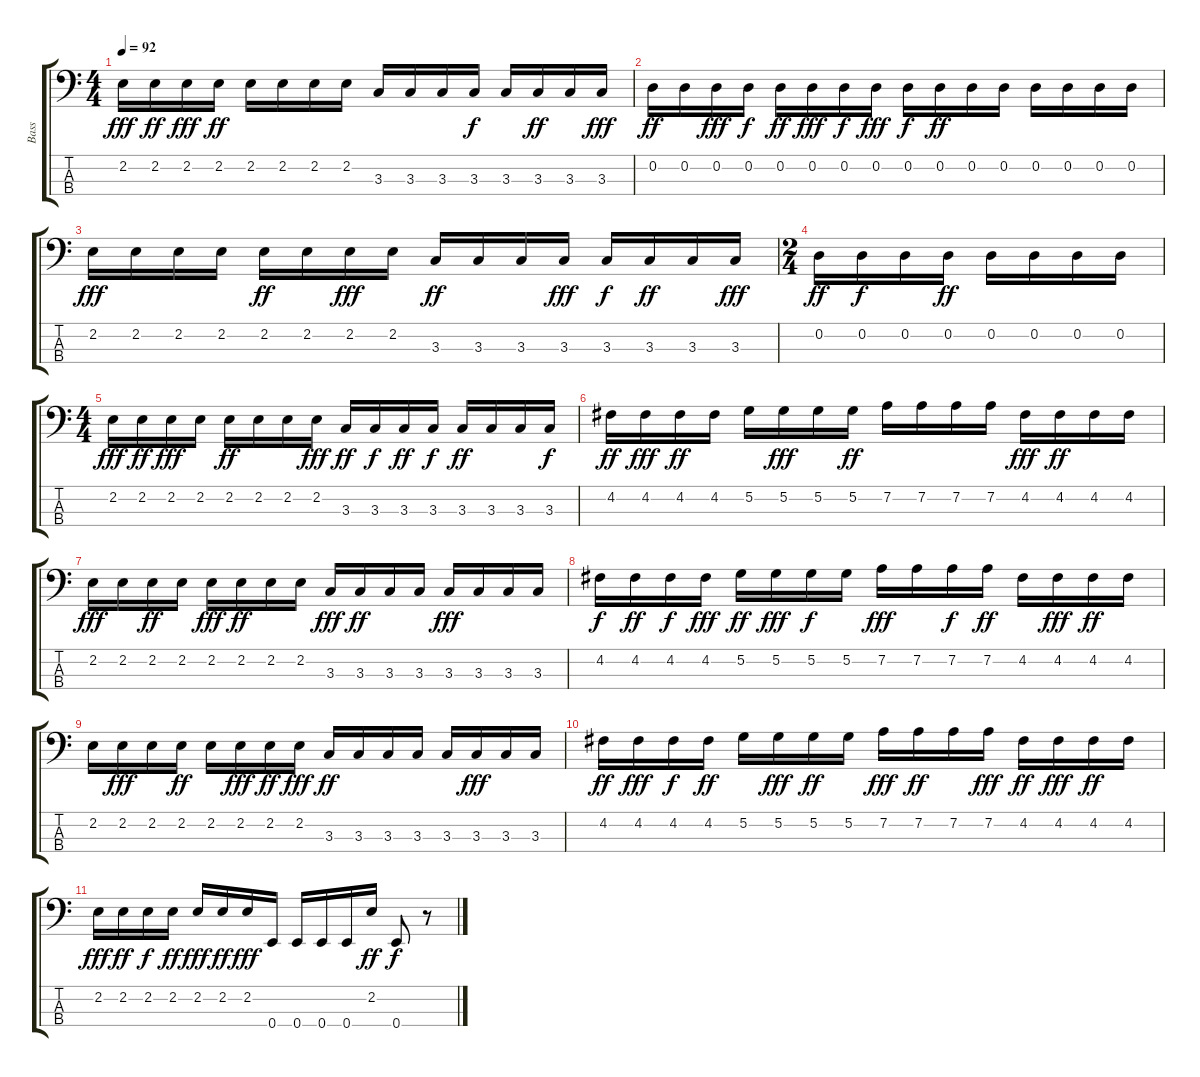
\track ("Bass" "Bass") {instrument acousticguitarnylon}
\staff {score tabs}
\tuning (G2 D2 A1 E1) {hide}
\ts (4 4)
\tempo 92
\clef f4
\ks c
2.2.16{dy fff} 2.2.16{dy ff} 2.2.16{dy fff} 2.2.16{dy ff} 2.2.16 2.2.16 2.2.16 2.2.16 3.3.16 3.3.16 3.3.16 3.3.16{dy f} 3.3.16 3.3.16{dy ff} 3.3.16 3.3.16{dy fff} |
0.2.16{dy ff} 0.2.16 0.2.16{dy fff} 0.2.16{dy f} 0.2.16{dy ff} 0.2.16{dy fff} 0.2.16{dy f} 0.2.16{dy fff} 0.2.16{dy f} 0.2.16{dy ff} 0.2.16 0.2.16 0.2.16 0.2.16 0.2.16 0.2.16 |
2.2.16{dy fff} 2.2.16 2.2.16 2.2.16 2.2.16{dy ff} 2.2.16 2.2.16{dy fff} 2.2.16 3.3.16{dy ff} 3.3.16 3.3.16 3.3.16{dy fff} 3.3.16{dy f} 3.3.16{dy ff} 3.3.16 3.3.16{dy fff} |
\ts (2 4)
0.2.16{dy ff} 0.2.16{dy f} 0.2.16 0.2.16{dy ff} 0.2.16 0.2.16 0.2.16 0.2.16 |
\ts (4 4)
2.2.16{dy fff} 2.2.16{dy ff} 2.2.16{dy fff} 2.2.16 2.2.16{dy ff} 2.2.16 2.2.16 2.2.16{dy fff} 3.3.16{dy ff} 3.3.16{dy f} 3.3.16{dy ff} 3.3.16{dy f} 3.3.16{dy ff} 3.3.16 3.3.16 3.3.16{dy f} |
4.2.16{dy ff} 4.2.16{dy fff} 4.2.16{dy ff} 4.2.16 5.2.16 5.2.16{dy fff} 5.2.16 5.2.16{dy ff} 7.2.16 7.2.16 7.2.16 7.2.16 4.2.16{dy fff} 4.2.16{dy ff} 4.2.16 4.2.16 |
2.2.16{dy fff} 2.2.16 2.2.16{dy ff} 2.2.16 2.2.16{dy fff} 2.2.16{dy ff} 2.2.16 2.2.16 3.3.16{dy fff} 3.3.16{dy ff} 3.3.16 3.3.16 3.3.16{dy fff} 3.3.16 3.3.16 3.3.16 |
4.2.16{dy f} 4.2.16{dy ff} 4.2.16{dy f} 4.2.16{dy fff} 5.2.16{dy ff} 5.2.16{dy fff} 5.2.16{dy f} 5.2.16 7.2.16{dy fff} 7.2.16 7.2.16{dy f} 7.2.16{dy ff} 4.2.16 4.2.16{dy fff} 4.2.16{dy ff} 4.2.16 |
2.2.16 2.2.16{dy fff} 2.2.16 2.2.16{dy ff} 2.2.16 2.2.16{dy fff} 2.2.16{dy ff} 2.2.16{dy fff} 3.3.16{dy ff} 3.3.16 3.3.16 3.3.16 3.3.16 3.3.16{dy fff} 3.3.16 3.3.16 |
4.2.16{dy ff} 4.2.16{dy fff} 4.2.16{dy f} 4.2.16{dy ff} 5.2.16 5.2.16{dy fff} 5.2.16{dy ff} 5.2.16 7.2.16{dy fff} 7.2.16{dy ff} 7.2.16 7.2.16{dy fff} 4.2.16{dy ff} 4.2.16{dy fff} 4.2.16{dy ff} 4.2.16 |
2.2.16{dy fff} 2.2.16{dy ff} 2.2.16{dy f} 2.2.16{dy ff} 2.2.16{dy fff} 2.2.16{dy ff} 2.2.16{dy fff} 0.4.16 0.4.16 0.4.16 0.4.16 2.2.16{dy ff} 0.4.8{dy f} r.8
